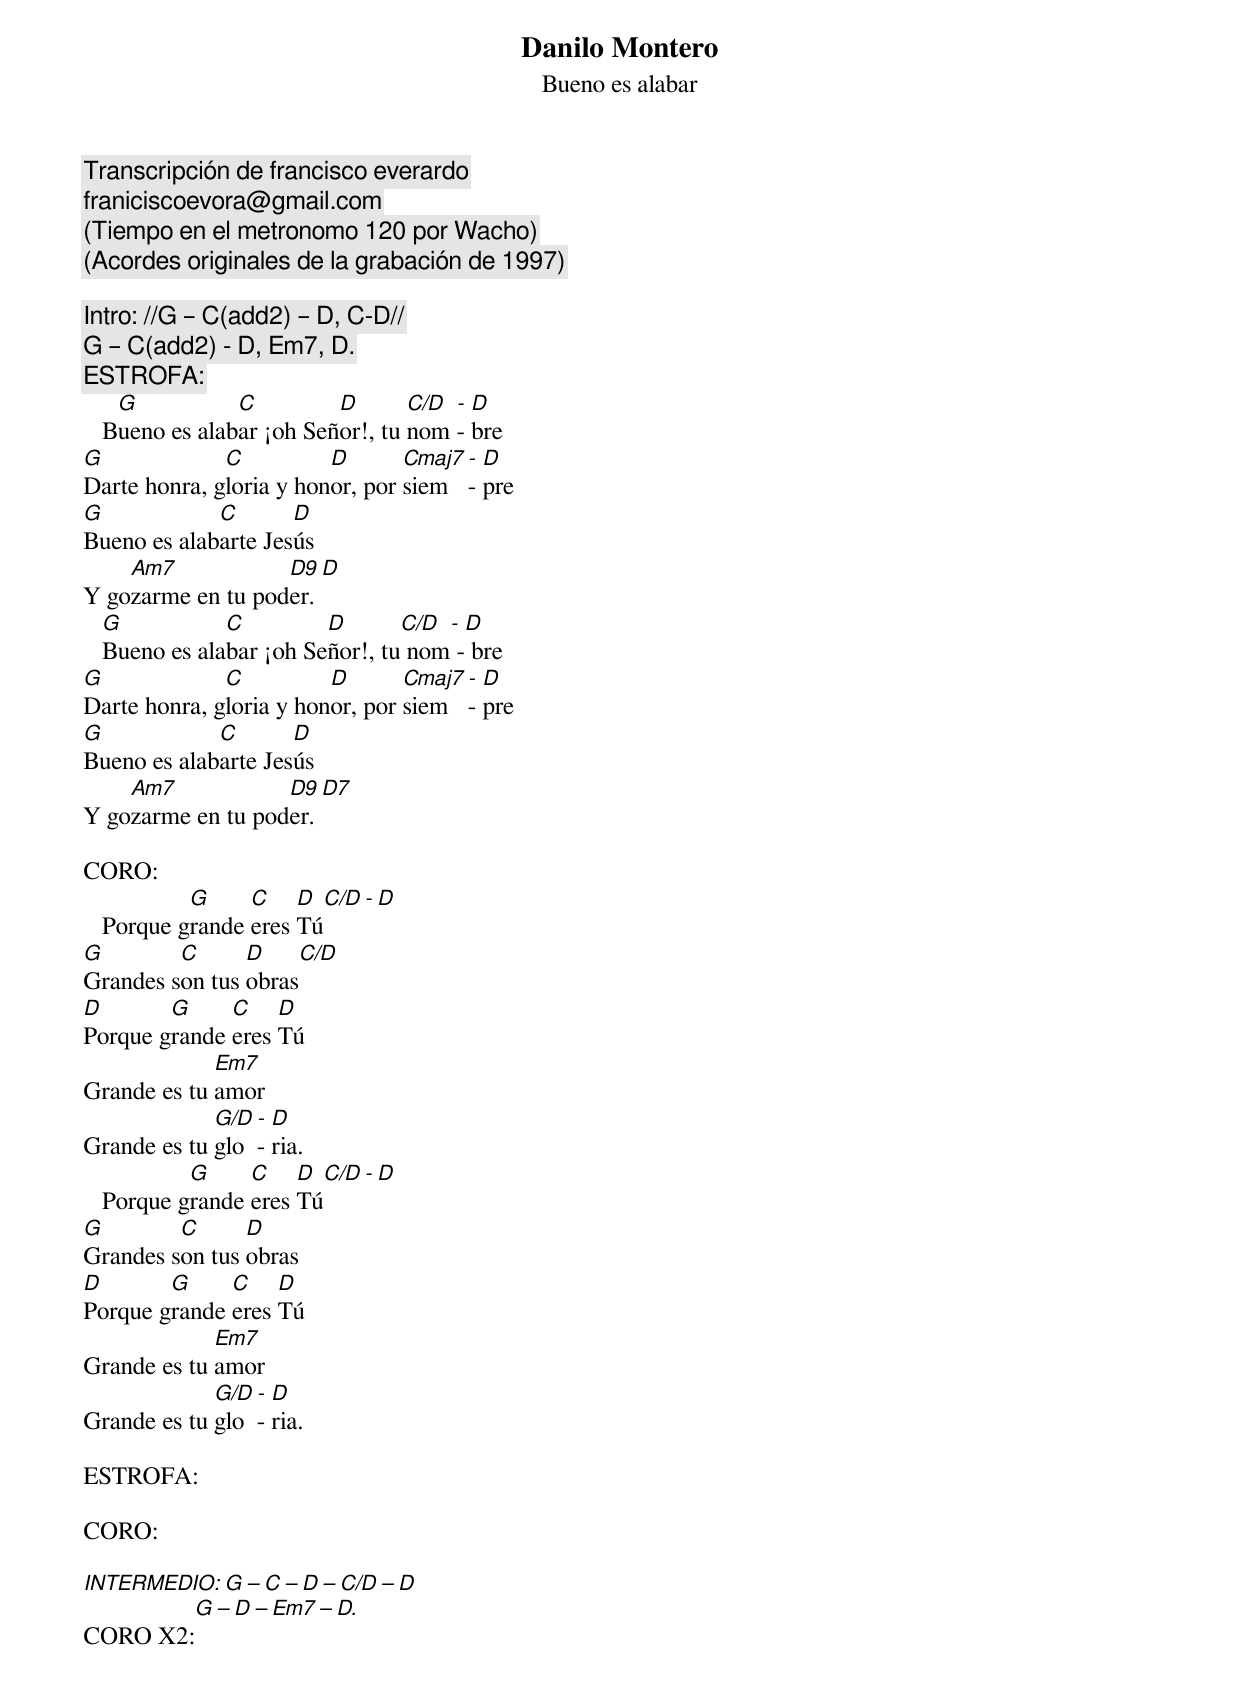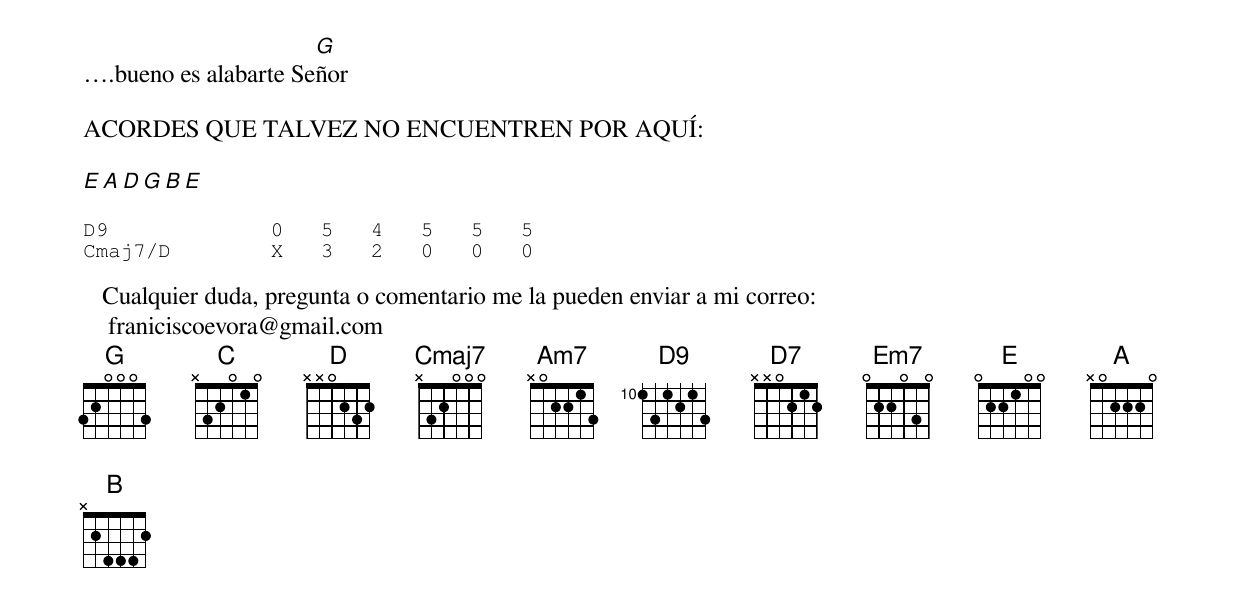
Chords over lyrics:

Danilo Montero
Bueno es alabar
	Transcripción de francisco everardo
franiciscoevora@gmail.com
(Tiempo en el metronomo 120 por Wacho)
(Acordes originales de la grabación de 1997)

Intro: //G – C(add2) – D, C-D//
         G – C(add2) - D, Em7, D.
ESTROFA:
    G           C         D       C/D - D
   Bueno es alabar ¡oh Señor!, tu nom - bre
G             C          D       Cmaj7 - D
Darte honra, gloria y honor, por siem  - pre
G            C       D
Bueno es alabarte Jesús
    Am7            D9   D
Y gozarme en tu poder.
   G           C         D       C/D - D
   Bueno es alabar ¡oh Señor!, tu nom - bre
G             C          D       Cmaj7 - D
Darte honra, gloria y honor, por siem  - pre
G            C       D
Bueno es alabarte Jesús
    Am7            D9   D7
Y gozarme en tu poder.

CORO:
           G     C    D   C/D - D
   Porque grande eres Tú
G        C      D     C/D
Grandes son tus obras
D       G     C    D
Porque grande eres Tú
             Em7
Grande es tu amor
             G/D - D
Grande es tu glo - ria.
           G     C    D   C/D - D
   Porque grande eres Tú
G        C      D
Grandes son tus obras
D       G     C    D
Porque grande eres Tú
             Em7
Grande es tu amor
             G/D - D
Grande es tu glo - ria.

ESTROFA:

CORO:

INTERMEDIO: G – C – D – C/D – D
            G – D – Em7 – D.
CORO X2:
                      G
….bueno es alabarte Señor

ACORDES QUE TALVEZ NO ENCUENTREN POR AQUÍ:

               E   A   D   G   B   E

D9             0   5   4   5   5   5
Cmaj7/D        X   3   2   0   0   0

   Cualquier duda, pregunta o comentario me la pueden enviar a mi correo:
    franiciscoevora@gmail.com
